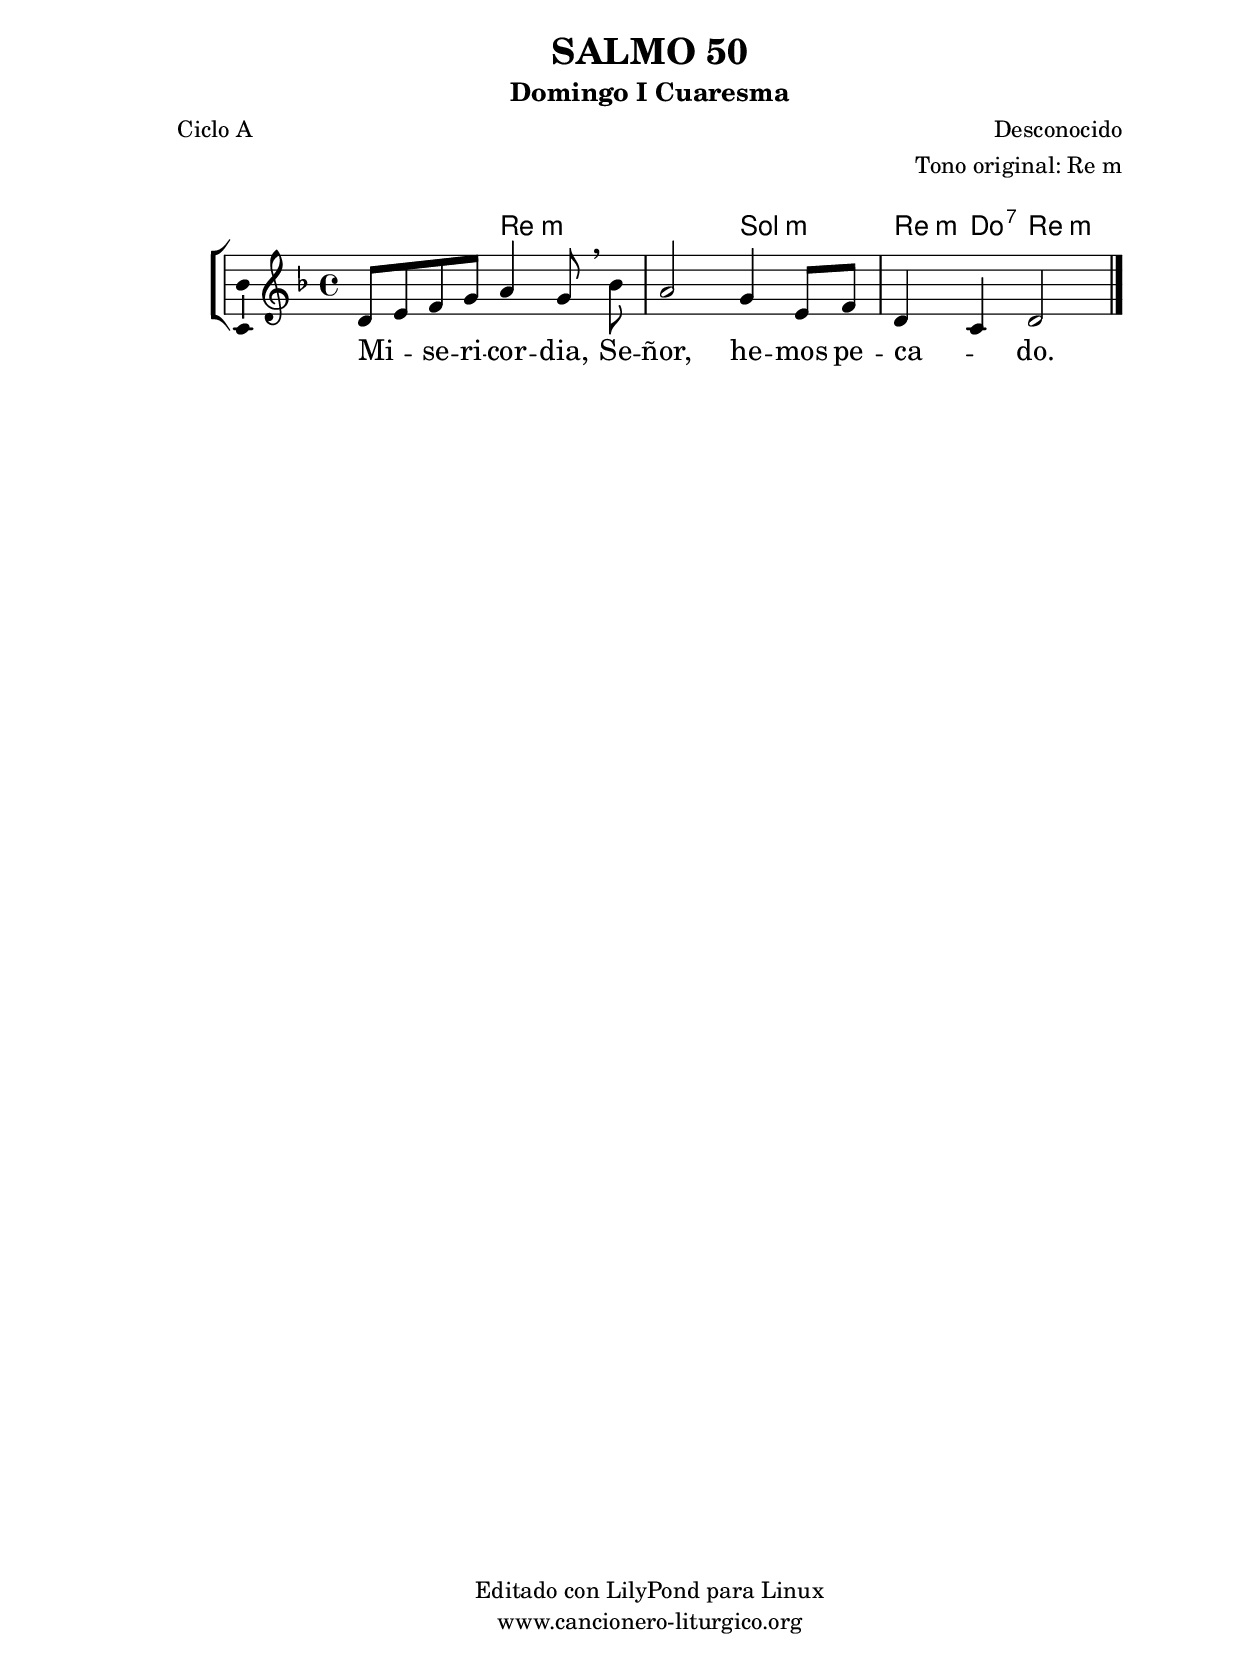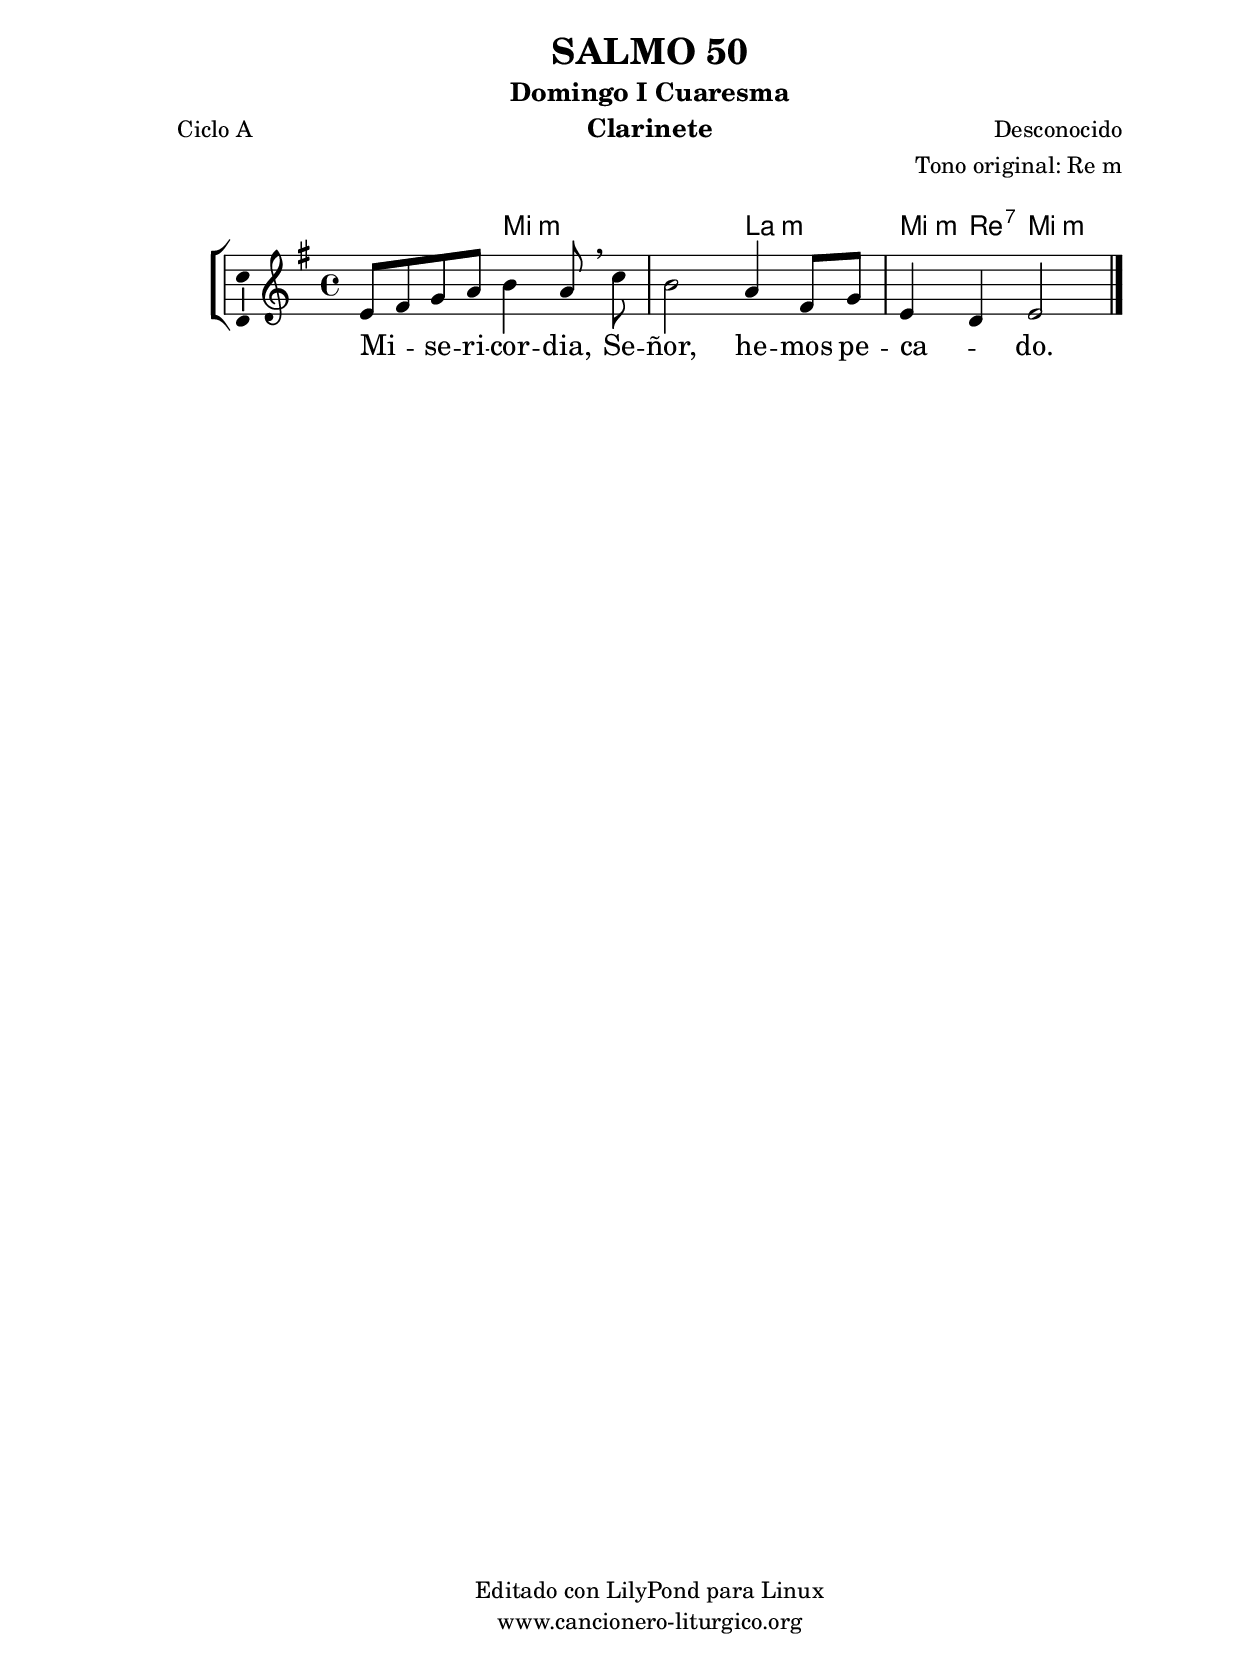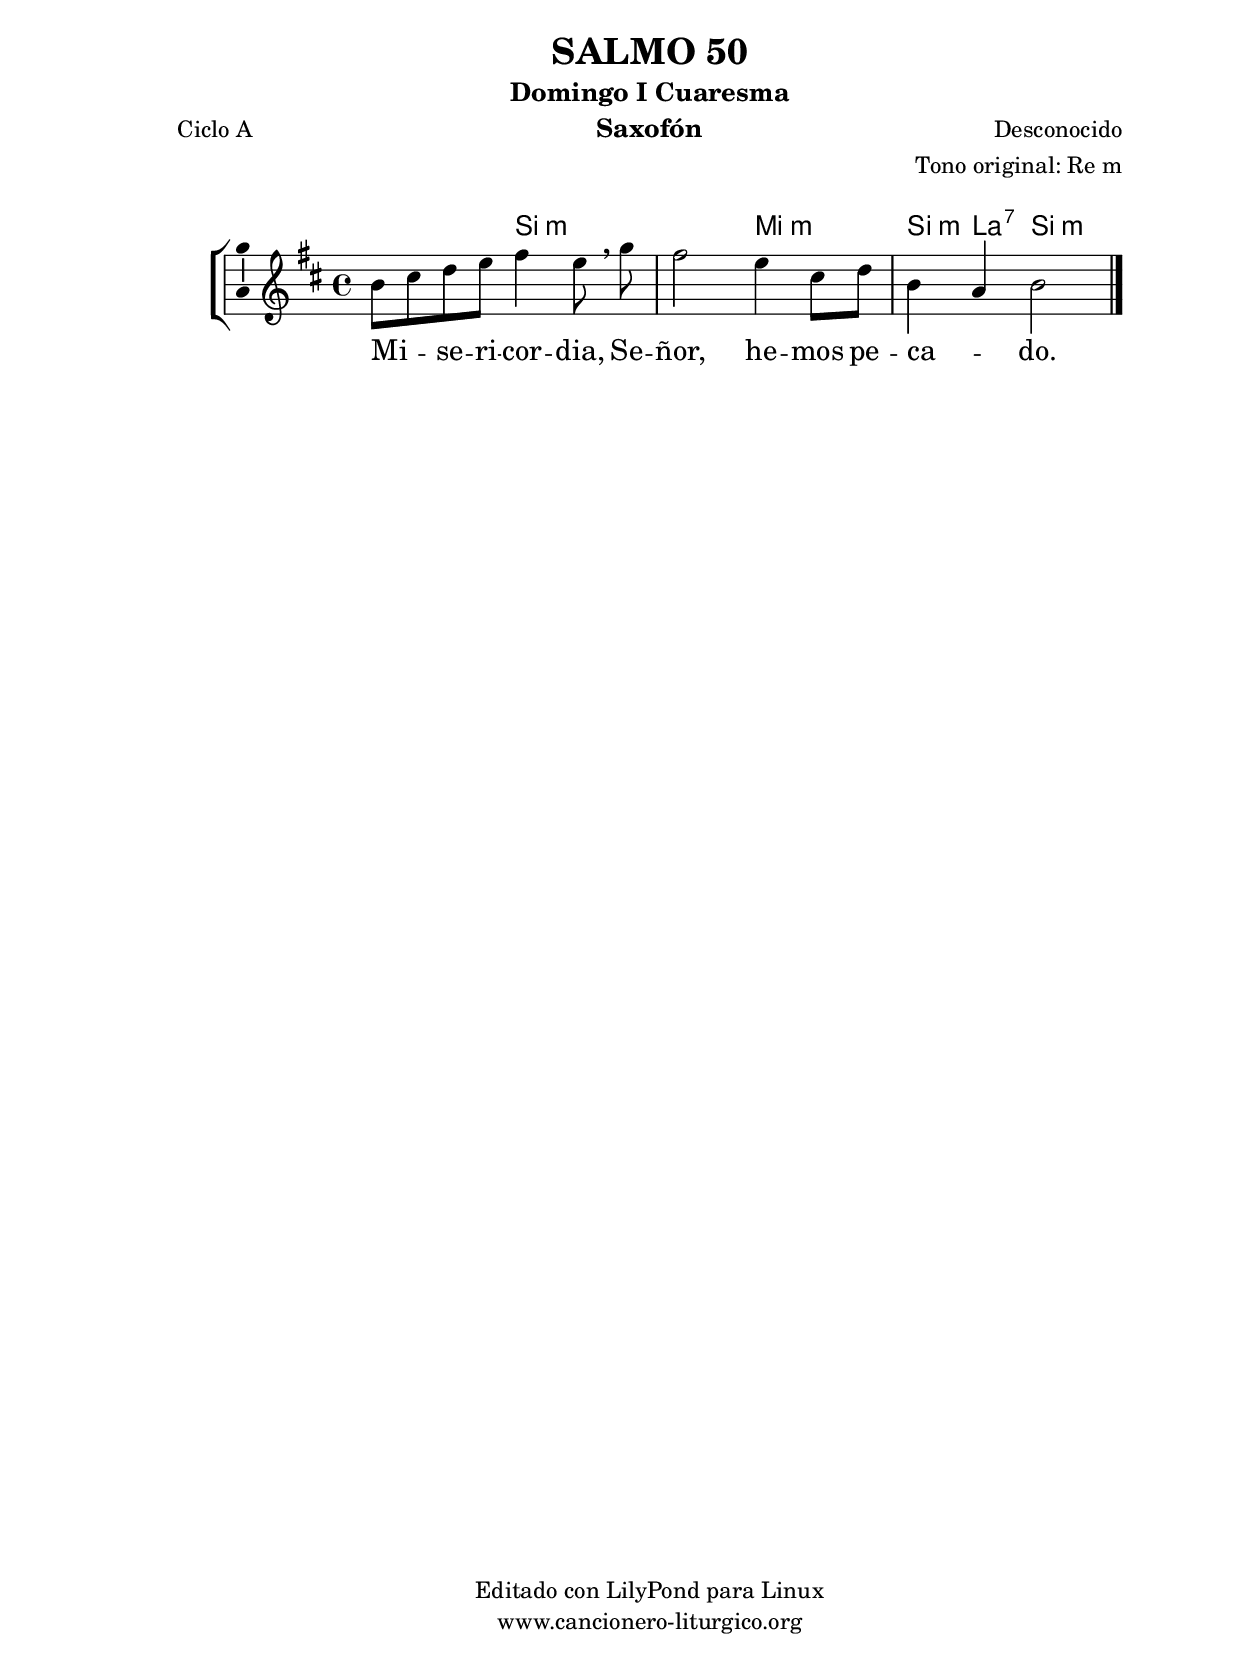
%
%para convertir .midi en .wav:
%timidity filename.midi -Ow -o finename.wav
%
%
%Para convertir de .wav a .mp3:
%lame -h -m j filename.wav
%
%
%para escuchar el midi:
%timidity nombrefichero.midi
%


%versión de lilypond para la que se ha escrito esta partitura:
\version "2.16.0"

	%Tamaño papel
	#(set-default-paper-size "a4")
	%Tamaño partitura
	#(set-global-staff-size 20)
	%No responde al pulsar sobre una nota
	#(ly:set-option 'point-and-click #f)

%parámetros del encabezamiento:
\header {
	title = "SALMO 50"
	subtitle = "Domingo I Cuaresma"
	composer = "Desconocido"
	poet = "Ciclo A"
	meter = ""
	arranger = "Tono original: Re m"
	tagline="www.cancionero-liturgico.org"
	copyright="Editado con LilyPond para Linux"
	tiempo = "Cuaresma"
	usos = "Salmo"
	letra = "Misericordia, Señor, hemos pecado."
	}

%parámetros asociados al papel:
\paper  {
	oddHeaderMarkup = \markup {\fill-line { \on-the-fly #not-first-page \fromproperty #'header:title \on-the-fly #not-first-page \fromproperty #'header:composer }}
	evenHeaderMarkup = \markup {\fill-line { \fromproperty #'header:composer \fromproperty #'header:title }}
	#(set-paper-size "a4")
	print-page-number = ##f
	first-page-number = 1
	print-first-page-number = ##f
%	head-separation = 3.0 \cm
	top-margin = 2.0 \cm
	bottom-margin = 0.5\cm
%%%	bottom-margin = -1.0\cm
	left-margin = 3.0 \cm
	line-width = 16.0 \cm 
	indent = 8\mm
	interscoreline = 2.\mm
	between-system-space = 15\mm
%	para que las partituras no llenen la hoja:
	ragged-bottom = ##t
%	idem para la última hoja:
	ragged-last-bottom = ##f
%	para que las partituras llenen el ancho del papel:
	ragged-last = ##f
	after-title-space = 2.5 \cm
%page-count=1
system-count=1

	%Flexible Vertical Spacing
%	markup-markup-spacing =
%	#'((basic-distance . 15) (minimum-distance . 15) (padding . 3))
	markup-system-spacing =
	#'((basic-distance . 15) (minimum-distance . 15) (padding . 3))
	system-system-spacing =
	#'((basic-distance . 15) (minimum-distance . 15) (padding . 3))
	score-system-spacing =
	#'((basic-distance . 15) (minimum-distance . 15) (padding . 5))
%	top-system-spacing = % header
%	#'((basic-distance . 8) (minimum-distance . 0) (padding . 3))
%	top-markup-spacing =
%	#'((basic-distance . 20) (minimum-distance . 20) (padding . 3))
	last-bottom-spacing = % footer
	#'((basic-distance . 5) (minimum-distance . 5) (padding . 3))
%	score-markup-spacing =
%	#'((basic-distance . 16) (minimum-distance . 13) (padding . 3))

	}


%parámetros que afectan a toda la partitura:
global =  {
	%clave de sol (G):
	\clef G
	%armadura:
%%%	\transpose ees c
	\key d \minor
	\tempo 4=80
	\set Score.tempoHideNote = ##t
	}


acordes = {
	\italianChords
	\chordmode {
%%%	\transpose ees c
{

s2
d2:m d:m g:m d4:m c:7 d2:m

	}
	}
}

melodia = 
%%%\transpose ees c
{
	\relative c'{
	\time 4/4

d8 e f g a4 g8 \breathe bes
a2 g4 e8 f
d4 c d2

	\bar "|."
	}
	}


texto = \lyricmode {
Mi -- _ se -- ri -- cor -- dia, Se -- ñor, he -- mos pe -- ca -- _ do.
	}


acordesStaff = \context ChordNames = acordesStaff <<
	\set chordChanges = ##t
	\acordes
	>>


vozStaff = \context Voice = vozStaff
\with {\consists "Ambitus_engraver"}
<<
%	\set Staff.instrumentName = ""
%	\set Staff.shortInstrumentName = ""
%	\set Staff.midiInstrument = #"clarinet"
%	\set Staff.midiInstrument = #"cello"
%	\set Staff.midiInstrument = #"flute"
	\set Staff.midiInstrument = #"electric guitar (jazz)"
%	\set Staff.midiInstrument = #"english horn"
%	\set Staff.midiInstrument = #"violin"
%	\set Staff.midiInstrument = #"glockenspiel"
	\set Staff.midiMinimumVolume = #0.7
	\set Staff.midiMaximumVolume = #0.9
	\global
	\melodia
	>>


textoStaff = \context Lyrics = textoStaff <<
	\lyricsto vozStaff \texto
	>>

\book {
	\score {
		\context ChoirStaff {
			\override StaffGroup.SystemStartBracket #'collapse-height = #1
			\override Score.SystemStartBar #'collapse-height = #1
			<<
			\acordesStaff
			\vozStaff
			\textoStaff
			>>
			}
		\layout {
	    		\context {
				\Lyrics
				\override LyricText #'font-size = #2
				}
	   		 \context {
				\Score
				%fontSize = #3
				\override StaffSymbol #'staff-space = #(magstep +3)
				%\override Beam #'thickness = #0.55
				%\override SpacingSpanner #'spacing-increment = #1.0
				%\override Slur #'height-limit = #1.5
				}
			}
		}
	\score {
		\unfoldRepeats
		\context ChoirStaff {
			<<
			\acordesStaff
			\vozStaff
			>>
			}
		\midi {
	  		\context {
	  			\Score
				tempoWholesPerMinute = #(ly:make-moment 70 4)
				}
			}
		}
	}

%Partitura para clarinete
#(define output-suffix "C")
\book {
	\header{
		instrument = "Clarinete"
		}
	\score {
		\context ChoirStaff {
			\override StaffGroup.SystemStartBracket #'collapse-height = #1
			\override Score.SystemStartBar #'collapse-height = #1
\transpose c d
			<<
			\acordesStaff
			\vozStaff
			\textoStaff
			>>
			}
		\layout {
	    		\context {
				\Lyrics
				\override LyricText #'font-size = #2
				}
	   		 \context {
				\Score
				%fontSize = #3
				\override StaffSymbol #'staff-space = #(magstep +3)
				%\override Beam #'thickness = #0.55
				%\override SpacingSpanner #'spacing-increment = #1.0
				%\override Slur #'height-limit = #1.5
				}
			}
		}
	}

%Partitura para saxofón
#(define output-suffix "S")
\book {
	\header{
		instrument = "Saxofón"
		}
	\score {
		\context ChoirStaff {
			\override StaffGroup.SystemStartBracket #'collapse-height = #1
			\override Score.SystemStartBar #'collapse-height = #1
\transpose c a
			<<
			\acordesStaff
			\vozStaff
			\textoStaff
			>>
			}
		\layout {
	    		\context {
				\Lyrics
				\override LyricText #'font-size = #2
				}
	   		 \context {
				\Score
				%fontSize = #3
				\override StaffSymbol #'staff-space = #(magstep +3)
				%\override Beam #'thickness = #0.55
				%\override SpacingSpanner #'spacing-increment = #1.0
				%\override Slur #'height-limit = #1.5
				}
			}
		}
	}

